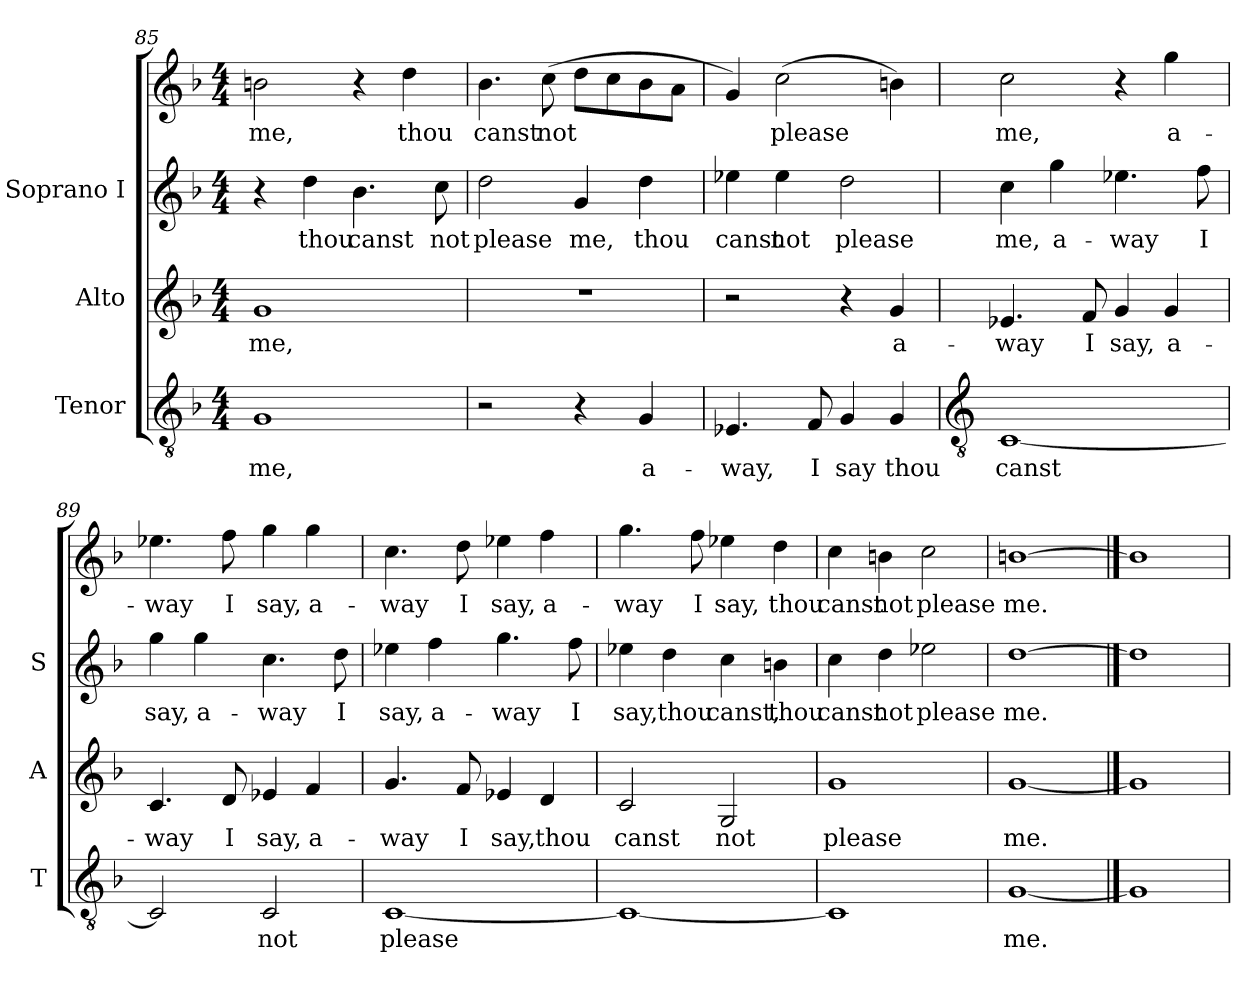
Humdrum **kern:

**kern	**text	**kern	**text	**kern	**text	**kern	**text
*part3	*part3	*part2	*part2	*part1	*part1	*part1	*part1
*staff4	*staff4	*staff3	*staff3	*staff2	*staff2	*staff1	*staff1
*I"Tenor	*	*I"Alto	*	*I"Soprano I	*	*	*
*I'T	*	*I'A	*	*I'S	*	*	*
!!LO:LB:g=z
*clefGv2	*	*clefG2	*	*clefG2	*	*clefG2	*
*k[b-]	*	*k[b-]	*	*k[b-]	*	*k[b-]	*
*F:	*	*F:	*	*F:	*	*F:	*
*M4/4	*	*M4/4	*	*M4/4	*	*M4/4	*
=85	=85	=85	=85	=85	=85	=85	=85
!	!LO:LY:b	!	!LO:LY:b	!	!	!	!LO:LY:b
1G	me,	1g	me,	4r	.	2bn	me,
!	!	!	!	!	!LO:LY:b	!	!
.	.	.	.	4dd	thou	.	.
!	!	!	!	!	!LO:LY:b	!	!
.	.	.	.	4.b-	canst	4r	.
!	!	!	!	!	!	!	!LO:LY:b
.	.	.	.	.	.	4dd	thou
!	!	!	!	!	!LO:LY:b	!	!
.	.	.	.	8cc	not	.	.
=86	=86	=86	=86	=86	=86	=86	=86
!	!	!	!	!	!LO:LY:b	!	!LO:LY:b
2r	.	1r	.	2dd	please	4.b-	canst
!	!	!	!	!	!	!	!LO:LY:b
.	.	.	.	.	.	(>8cc	not
!	!	!	!	!	!LO:LY:b	!	!
4r	.	.	.	4g	me,	8ddL	.
.	.	.	.	.	.	8cc	.
!	!LO:LY:b	!	!	!	!LO:LY:b	!	!
4G	a-	.	.	4dd	thou	8b-	.
.	.	.	.	.	.	8aJ	.
=87	=87	=87	=87	=87	=87	=87	=87
!	!LO:LY:b	!	!	!	!LO:LY:b	!	!
4.E-X	-way,	2r	.	4ee-X	canst	4g)	.
!	!	!	!	!	!LO:LY:b	!	!LO:LY:b
.	.	.	.	4ee-	not	(>2cc	please
!	!LO:LY:b	!	!	!	!	!	!
8F	I	.	.	.	.	.	.
!	!LO:LY:b	!	!	!	!LO:LY:b	!	!
4G	say	4r	.	2dd	please	.	.
!	!LO:LY:b	!	!LO:LY:b	!	!	!	!
4G	thou	4g	a-	.	.	4bn)	.
!!LO:LB:g=z
=88	=88	=88	=88	=88	=88	=88	=88
*clefGv2	*	*	*	*	*	*	*
!	!LO:LY:b	!	!LO:LY:b	!	!LO:LY:b	!	!LO:LY:b
[1C	canst	4.e-X	-way	4cc	-me,	2cc	me,
!	!	!	!	!	!LO:LY:b	!	!
.	.	.	.	4gg	a-	.	.
!	!	!	!LO:LY:b	!	!	!	!
.	.	8f	I	.	.	.	.
!	!	!	!LO:LY:b	!	!LO:LY:b	!	!
.	.	4g	say,	4.ee-X	-way	4r	.
!	!	!	!LO:LY:b	!	!	!	!LO:LY:b
.	.	4g	a-	.	.	4gg	a-
!	!	!	!	!	!LO:LY:b	!	!
.	.	.	.	8ff	I	.	.
=89	=89	=89	=89	=89	=89	=89	=89
!	!	!	!LO:LY:b	!	!LO:LY:b	!	!LO:LY:b
2C]	.	4.c	-way	4gg	-say,	4.ee-X	way
!	!	!	!	!	!LO:LY:b	!	!
.	.	.	.	4gg	a-	.	.
!	!	!	!LO:LY:b	!	!	!	!LO:LY:b
.	.	8d	I	.	.	8ff	I
!	!LO:LY:b	!	!LO:LY:b	!	!LO:LY:b	!	!LO:LY:b
2C	not	4e-X	say,	4.cc	-way	4gg	say,
!	!	!	!LO:LY:b	!	!	!	!LO:LY:b
.	.	4f	a-	.	.	4gg	a-
!	!	!	!	!	!LO:LY:b	!	!
.	.	.	.	8dd	I	.	.
=90	=90	=90	=90	=90	=90	=90	=90
!	!LO:LY:b	!	!LO:LY:b	!	!LO:LY:b	!	!LO:LY:b
[1C	please	4.g	-way	4ee-X	-say,	4.cc	way
!	!	!	!	!	!LO:LY:b	!	!
.	.	.	.	4ff	a-	.	.
!	!	!	!LO:LY:b	!	!	!	!LO:LY:b
.	.	8f	I	.	.	8dd	I
!	!	!	!LO:LY:b	!	!LO:LY:b	!	!LO:LY:b
.	.	4e-X	say,	4.gg	-way	4ee-X	say,
!	!	!	!LO:LY:b	!	!	!	!LO:LY:b
.	.	4d	thou	.	.	4ff	a-
!	!	!	!	!	!LO:LY:b	!	!
.	.	.	.	8ff	I	.	.
=91	=91	=91	=91	=91	=91	=91	=91
!	!	!	!LO:LY:b	!	!LO:LY:b	!	!LO:LY:b
1C_	.	2c	canst	4ee-X	say,	4.gg	way
!	!	!	!	!	!LO:LY:b	!	!
.	.	.	.	4dd	thou	.	.
!	!	!	!	!	!	!	!LO:LY:b
.	.	.	.	.	.	8ff	I
!	!	!	!LO:LY:b	!	!LO:LY:b	!	!LO:LY:b
.	.	2G	not	4cc	canst,	4ee-X	say,
!	!	!	!	!	!LO:LY:b	!	!LO:LY:b
.	.	.	.	4bn	thou	4dd	thou
=92	=92	=92	=92	=92	=92	=92	=92
!	!	!	!LO:LY:b	!	!LO:LY:b	!	!LO:LY:b
1C]	.	1g	please	4cc	canst	4cc	canst
!	!	!	!	!	!LO:LY:b	!	!LO:LY:b
.	.	.	.	4dd	not	4bn	not
!	!	!	!	!	!LO:LY:b	!	!LO:LY:b
.	.	.	.	2ee-X	please	2cc	please
=93	=93	=93	=93	=93	=93	=93	=93
!	!LO:LY:b	!	!LO:LY:b	!	!LO:LY:b	!	!LO:LY:b
[1G	me.	[1g	me.	[1dd	me.	[1bn	me.
==94	==94	==94	==94	==94	==94	==94	==94
1G]	.	1g]	.	1dd]	.	1b]	.
=	=	=	=	=	=	=	=
*-	*-	*-	*-	*-	*-	*-	*-
